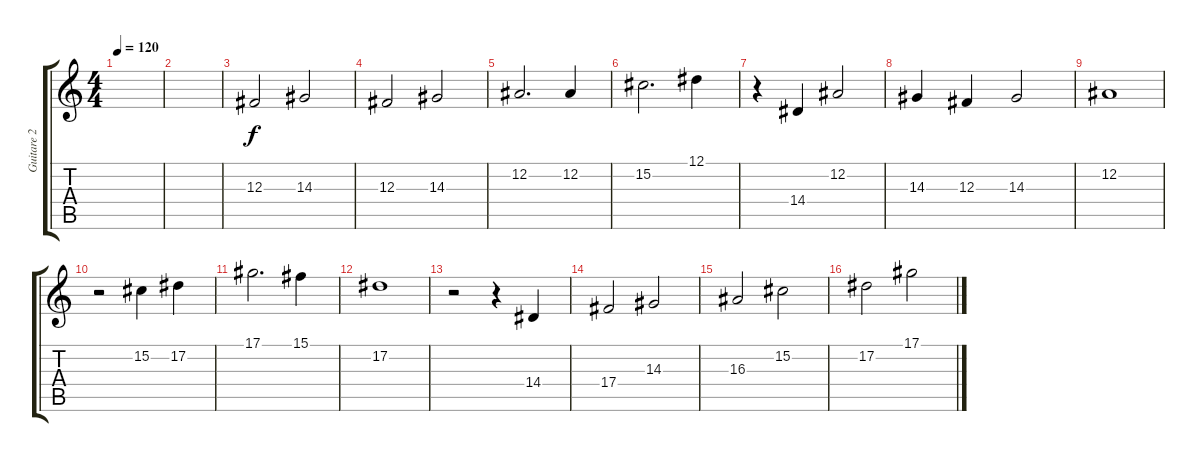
\track ("Guitare 2 (Orchestre 1)" "Guitare 2 ") {instrument stringensemble1}
\staff {score tabs}
\tuning (Eb4 Bb3 Gb3 Db3 Ab2 Eb2) {hide}
\ts (4 4)
\tempo 120
\clef g2
\ks c
|
|
12.3.2 14.3.2 |
12.3.2 14.3.2 |
12.2.2{d} 12.2.4 |
15.2.2{d} 12.1.4 |
r.4 14.4.4 12.2.2 |
14.3.4 12.3.4 14.3.2 |
12.2.1 |
r.2 15.2.4 17.2.4 |
17.1.2{d} 15.1.4 |
17.2.1 |
r.2 r.4 14.4.4 |
17.4.2 14.3.2 |
16.3.2 15.2.2 |
17.2.2 17.1.2
